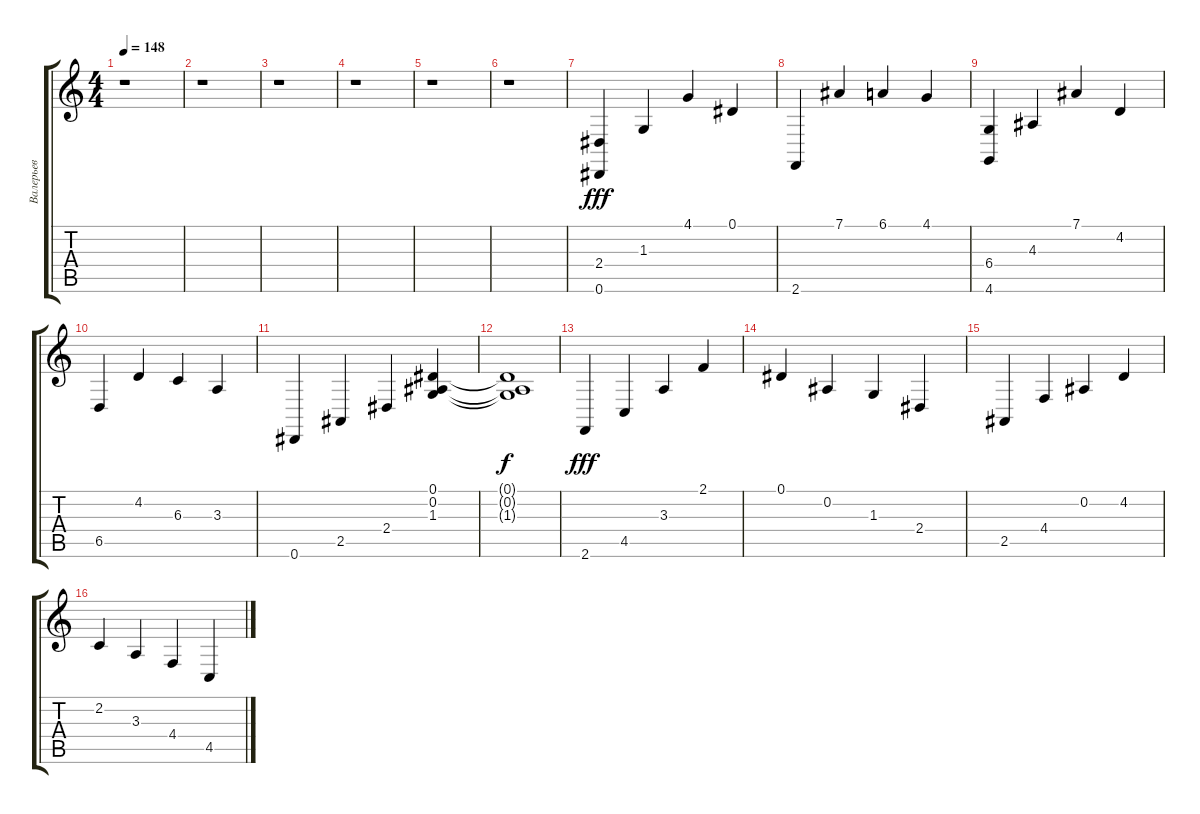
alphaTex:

\track ("Валерьев" "Валерьев") {instrument brightacousticpiano}
\staff {score tabs}
\tuning (Eb4 Bb3 Gb3 Db3 Ab2 Eb2) {hide}
\ts (4 4)
\tempo 148
\clef g2
\ks c
r.1{dy fff} |
r.1 |
r.1 |
r.1 |
r.1 |
r.1 |
(2.4 0.6).4 1.3.4 4.1.4 0.1.4 |
2.6.4 7.1.4 6.1.4 4.1.4 |
(6.4 4.6).4 4.3.4 7.1.4 4.2.4 |
6.5.4 4.2.4 6.3.4 3.3.4 |
0.6.4 2.5.4 2.4.4 (0.1 0.2 1.3).4 |
(0.1{t} 0.2{t} 1.3{t}).1{dy f} |
2.6.4{dy fff} 4.5.4 3.3.4 2.1.4 |
0.1.4 0.2.4 1.3.4 2.4.4 |
2.5.4 4.4.4 0.2.4 4.2.4 |
2.2.4 3.3.4 4.4.4 4.5.4
